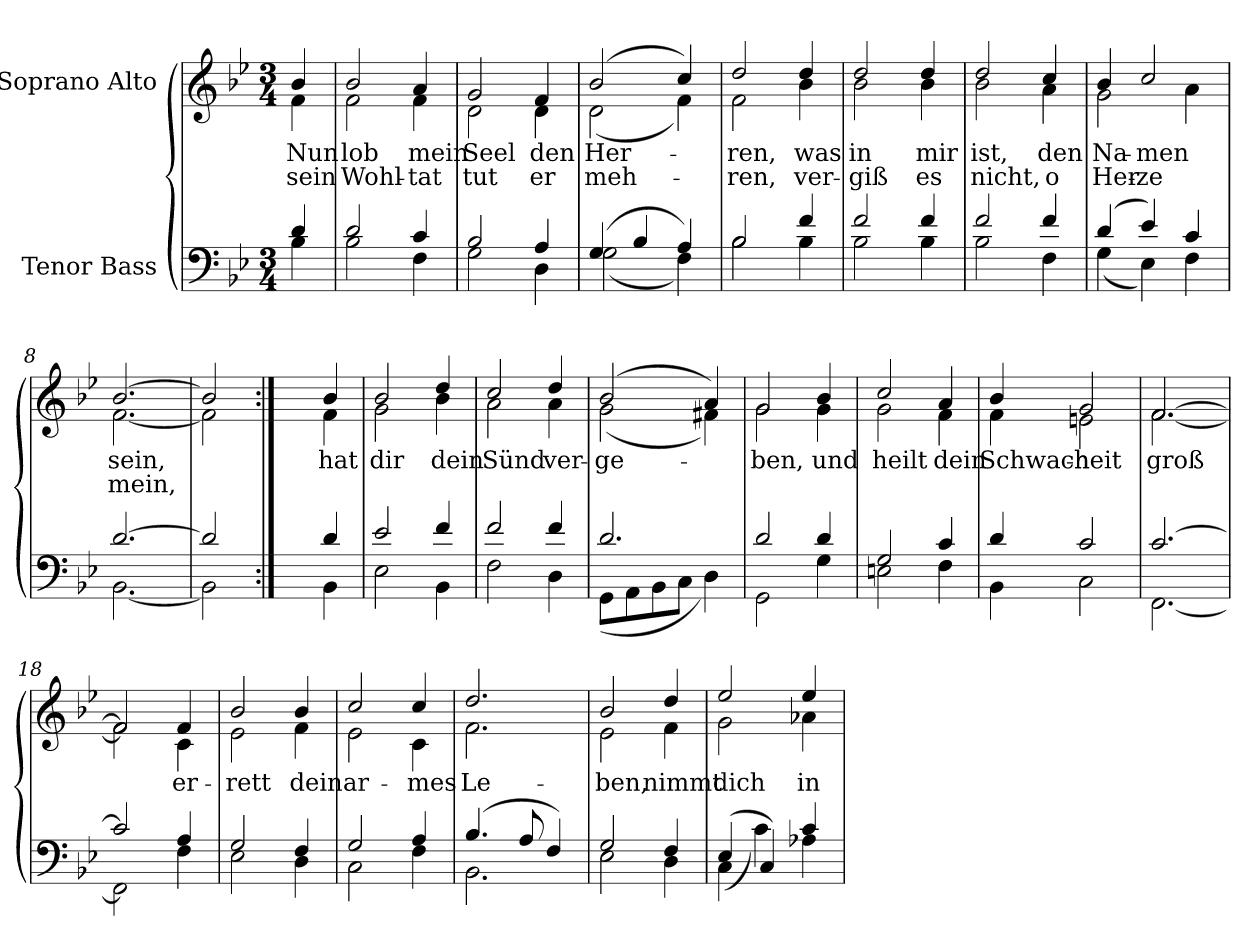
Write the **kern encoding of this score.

**kern	**kern	**text	**text
*part2	*part1	*part1	*part1
*staff2	*staff1	*staff1	*staff1
*I"Tenor Bass	*I"Soprano Alto	*	*
*clefF4	*clefG2	*	*
*k[b-e-]	*k[b-e-]	*	*
*B-:	*B-:	*	*
*M3/4	*M3/4	*	*
=	=	=	=
*^	*	*	*
!	!	!LO:TX:a:cj:t=Cornelius Becker\n(1561-1604)	!	!
!	!	!LO:TX:a:cj:t=Psalm 103, SWV 201	!	!
!	!	!LO:TX:a:cj:t=Heinrich Schütz\n(1585-1672)	!	!
!	!	!	!LO:LY:b	!LO:LY:b
*	*	*^	*	*
4d/	4B-\	4b-/	4f\	Nun	sein
=1	=1	=1	=1	=1	=1
!	!	!	!	!LO:LY:b	!LO:LY:b
2d/	2B-\	2b-/	2f\	lob	Wohl-
!	!	!	!	!LO:LY:b	!LO:LY:b
4c/	4F\	4a/	4f\	-mein	tat
=2	=2	=2	=2	=2	=2
!	!	!	!	!LO:LY:b	!LO:LY:b
2B-/	2G\	2g/	2d\	Seel	tut
!	!	!	!	!LO:LY:b	!LO:LY:b
4A/	4D\	4f/	4d\	den	er
=3	=3	=3	=3	=3	=3
!	!	!	!	!LO:LY:b	!LO:LY:b
(>4G/	(<2G\	(>2b-/	(<2d\	Her-	meh-
4B-/	.	.	.	.	.
4A/)	4F\)	4cc/)	4f\)	.	.
=4	=4	=4	=4	=4	=4
!	!	!	!	!LO:LY:b	!LO:LY:b
2B-/	2B-\	2dd/	2f\	ren,	ren,
!	!	!	!	!LO:LY:b	!LO:LY:b
4f/	4B-\	4dd/	4b-\	was	ver-
=5	=5	=5	=5	=5	=5
!	!	!	!	!LO:LY:b	!LO:LY:b
2f/	2B-\	2dd/	2b-\	-in	giß
!	!	!	!	!LO:LY:b	!LO:LY:b
4f/	4B-\	4dd/	4b-\	mir	es
=6	=6	=6	=6	=6	=6
!	!	!	!	!LO:LY:b	!LO:LY:b
2f/	2B-\	2dd/	2b-\	ist,	nicht,
!	!	!	!	!LO:LY:b	!LO:LY:b
4f/	4F\	4cc/	4a\	den	o
=7	=7	=7	=7	=7	=7
!	!	!	!	!LO:LY:b	!LO:LY:b
(>4d/	(<4G\	4b-/	2g\	Na-	-Her-
!	!	!	!	!LO:LY:b	!LO:LY:b
4e-/)	4E-\)	2cc/	.	-men	ze
4c/	4F\	.	4a\	.	.
=8	=8	=8	=8	=8	=8
!	!	!	!	!LO:LY:b	!LO:LY:b
[2.d/	[2.BB-\	[2.b-/	[2.f\	sein,	mein,
=9	=9	=9	=9	=9	=9
2d/]	2BB-\]	2b-/]	2f\]	.	.
!!LO:LB:g=z	!!
=10:|!	=10:|!	=10:|!	=10:|!	=10:|!	=10:|!
!	!	!	!	!LO:LY:b	!
4d/	4BB-\	4b-/	4f\	hat	.
=11	=11	=11	=11	=11	=11
!	!	!	!	!LO:LY:b	!
2e-/	2E-\	2b-/	2g\	dir	.
!	!	!	!	!LO:LY:b	!
4f/	4BB-\	4dd/	4b-\	dein	.
=12	=12	=12	=12	=12	=12
!	!	!	!	!LO:LY:b	!
2f/	2F\	2cc/	2a\	Sünd	.
!	!	!	!	!LO:LY:b	!
4f/	4D\	4dd/	4a\	ver-	.
=13	=13	=13	=13	=13	=13
!	!	!	!	!LO:LY:b	!
2.d/	(<8GG\L	(>2b-/	(<2g\	-ge-	.
.	8AA\	.	.	.	.
.	8BB-\	.	.	.	.
.	8C\J	.	.	.	.
.	4D\)	4a/)	4f#X\)	.	.
=14	=14	=14	=14	=14	=14
!	!	!	!	!LO:LY:b	!
2d/	2GG\	2g/	2g\	ben,	.
!	!	!	!	!LO:LY:b	!
4d/	4G\	4b-/	4g\	und	.
=15	=15	=15	=15	=15	=15
!	!	!	!	!LO:LY:b	!
2G/	2En\	2cc/	2g\	heilt	.
!	!	!	!	!LO:LY:b	!
4c/	4F\	4a/	4f\	dein	.
=16	=16	=16	=16	=16	=16
!	!	!	!	!LO:LY:b	!
4d/	4BB-\	4b-/	4f\	Schwach-	.
!	!	!	!	!LO:LY:b	!
2c/	2C\	2g/	2en\	-heit	.
=17	=17	=17	=17	=17	=17
!	!	!	!	!LO:LY:b	!
[2.c/	[2.FF\	[2.f/	[2.f\	groß	.
=18	=18	=18	=18	=18	=18
2c/]	2FF\]	2f/]	2f\]	.	.
!	!	!	!	!LO:LY:b	!
4A/	4F\	4f/	4c\	er-	.
=19	=19	=19	=19	=19	=19
!	!	!	!	!LO:LY:b	!
2G/	2E-\	2b-/	2e-\	-rett	.
!	!	!	!	!LO:LY:b	!
4F/	4D\	4b-/	4f\	dein	.
!!LO:LB:g=z	!!
=20	=20	=20	=20	=20	=20
!	!	!	!	!LO:LY:b	!
2G/	2C\	2cc/	2e-\	ar-	.
!	!	!	!	!LO:LY:b	!
4A/	4F\	4cc/	4c\	-mes	.
=21	=21	=21	=21	=21	=21
!	!	!	!	!LO:LY:b	!
(>4.B-/	2.BB-\	2.dd/	2.f\	Le-	.
8A/	.	.	.	.	.
4F/)	.	.	.	.	.
=22	=22	=22	=22	=22	=22
!	!	!	!	!LO:LY:b	!
2G/	2E-\	2b-/	2e-\	-ben,	.
!	!	!	!	!LO:LY:b	!
4F/	4D\	4dd/	4f\	nimmt	.
=23	=23	=23	=23	=23	=23
!	!	!	!	!LO:LY:b	!
(>4E-/	(4C\	2ee-/	2g\	dich	.
4C/)	4c\)	.	.	.	.
!	!	!	!	!LO:LY:b	!
4c/	4A-X\	4ee-/	4a-X\	in	.
*v	*v	*	*	*	*
*	*v	*v	*	*
=	=	=	=
*-	*-	*-	*-
